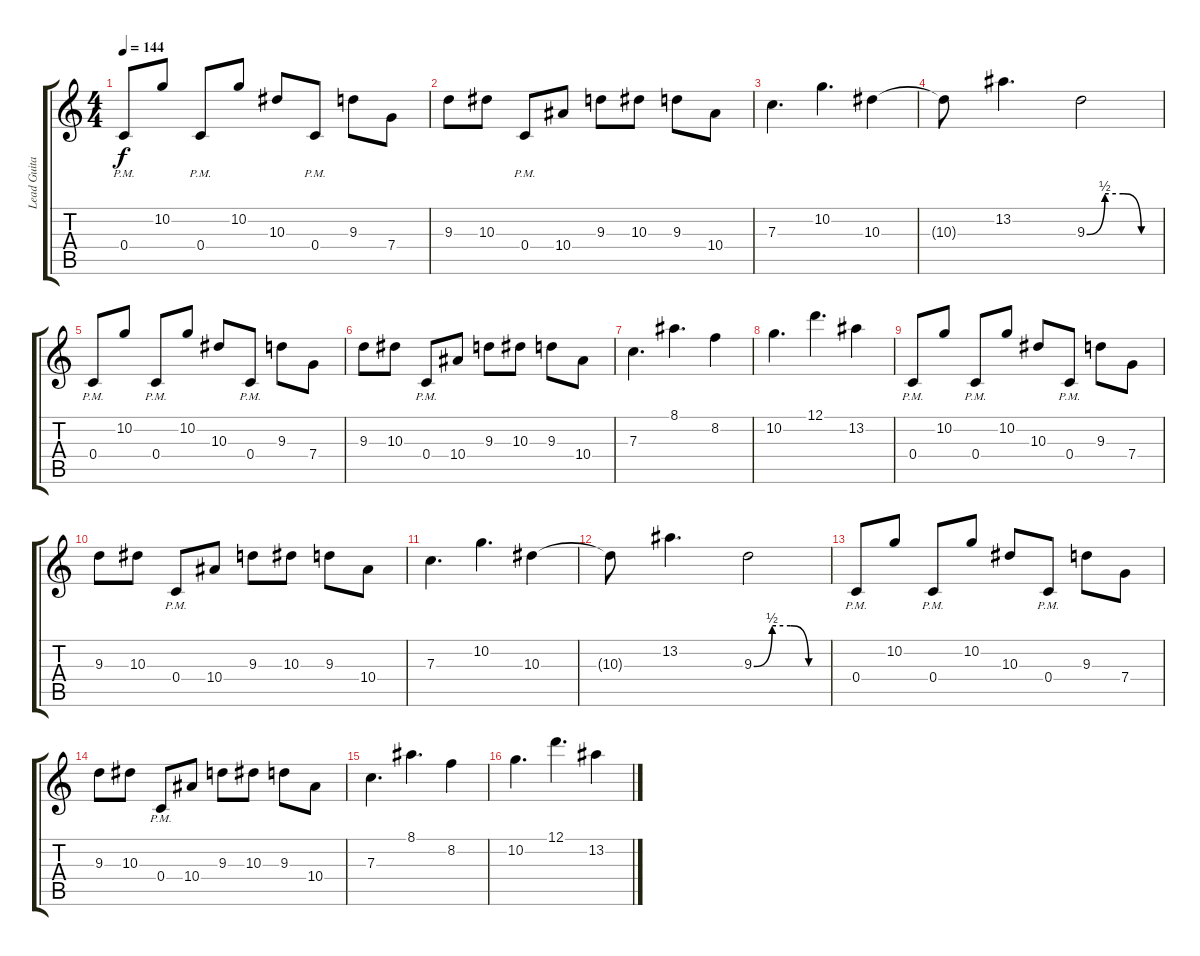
\track ("Lead Guitar " "Lead Guita") {instrument distortionguitar}
\staff {score tabs}
\tuning (D4 A3 F3 C3 G2 C2) {hide}
\ts (4 4)
\tempo 144
\clef g2
\ks c
0.4{pm}.8{dy f} 10.2.8 0.4{pm}.8 10.2.8 10.3.8 0.4{pm}.8 9.3.8 7.4.8 |
9.3.8 10.3.8 0.4{pm}.8 10.4.8 9.3.8 10.3.8 9.3.8 10.4.8 |
7.3.4{d} 10.2.4{d} 10.3.4 |
10.3{t}.8 13.2.4{d} 9.3{be (custom 0 0 15 2 30 2 45 0 60 0)}.2 |
0.4{pm}.8 10.2.8 0.4{pm}.8 10.2.8 10.3.8 0.4{pm}.8 9.3.8 7.4.8 |
9.3.8 10.3.8 0.4{pm}.8 10.4.8 9.3.8 10.3.8 9.3.8 10.4.8 |
7.3.4{d} 8.1.4{d} 8.2.4 |
10.2.4{d} 12.1.4{d} 13.2.4 |
0.4{pm}.8 10.2.8 0.4{pm}.8 10.2.8 10.3.8 0.4{pm}.8 9.3.8 7.4.8 |
9.3.8 10.3.8 0.4{pm}.8 10.4.8 9.3.8 10.3.8 9.3.8 10.4.8 |
7.3.4{d} 10.2.4{d} 10.3.4 |
10.3{t}.8 13.2.4{d} 9.3{be (custom 0 0 15 2 30 2 45 0 60 0)}.2 |
0.4{pm}.8 10.2.8 0.4{pm}.8 10.2.8 10.3.8 0.4{pm}.8 9.3.8 7.4.8 |
9.3.8 10.3.8 0.4{pm}.8 10.4.8 9.3.8 10.3.8 9.3.8 10.4.8 |
7.3.4{d} 8.1.4{d} 8.2.4 |
10.2.4{d} 12.1.4{d} 13.2.4
